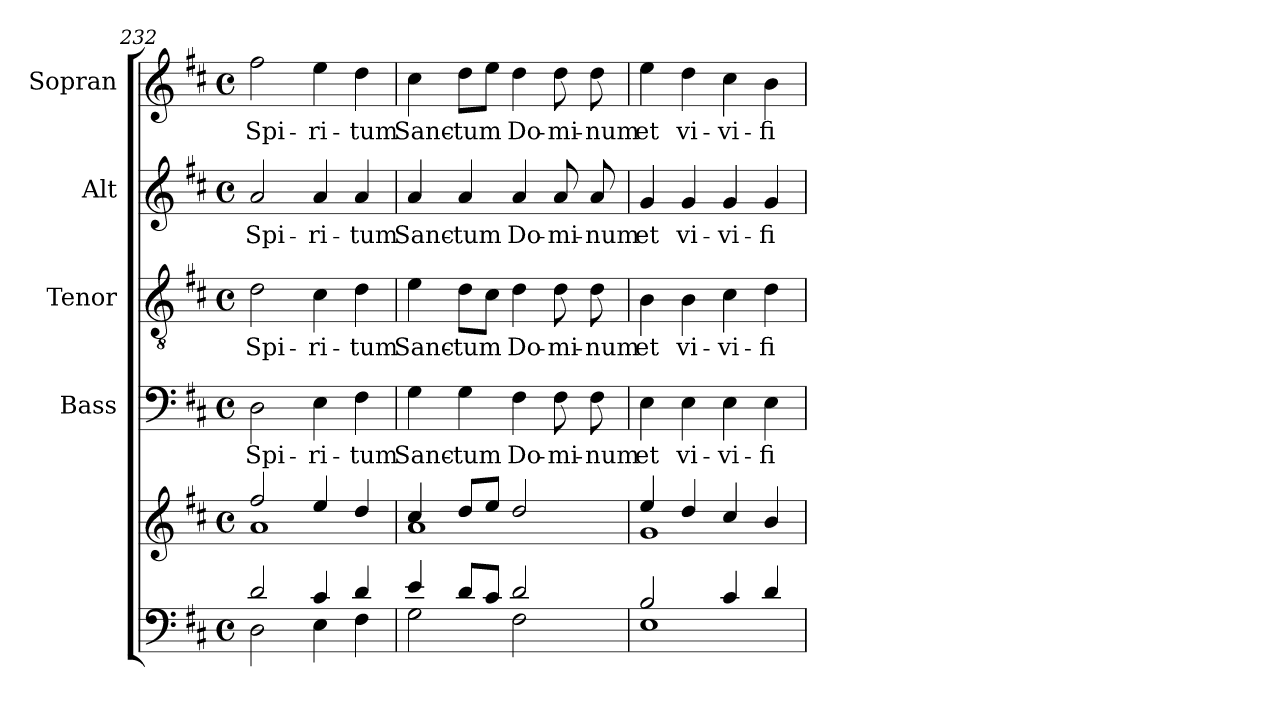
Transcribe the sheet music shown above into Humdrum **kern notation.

**kern	**kern	**kern	**text	**kern	**text	**kern	**text	**kern	**text
*part5	*part5	*part4	*part4	*part3	*part3	*part2	*part2	*part1	*part1
*staff6	*staff5	*staff4	*staff4	*staff3	*staff3	*staff2	*staff2	*staff1	*staff1
*	*	*I"Bass	*	*I"Tenor	*	*I"Alt	*	*I"Sopran	*
*	*	*I'B.	*	*I'T.	*	*I'A.	*	*I'S.	*
!!LO:PB:g=z
*clefF4	*clefG2	*clefF4	*	*clefGv2	*	*clefG2	*	*clefG2	*
*k[f#c#]	*k[f#c#]	*k[f#c#]	*	*k[f#c#]	*	*k[f#c#]	*	*k[f#c#]	*
*D:	*D:	*D:	*	*D:	*	*D:	*	*D:	*
*M4/4	*M4/4	*M4/4	*	*M4/4	*	*M4/4	*	*M4/4	*
*met(c)	*met(c)	*met(c)	*	*met(c)	*	*met(c)	*	*met(c)	*
=232	=232	=232	=232	=232	=232	=232	=232	=232	=232
*^	*^	*	*	*	*	*	*	*	*
!	!	!	!	!	!LO:LY:b	!	!LO:LY:b	!	!LO:LY:b	!	!LO:LY:b
2d/	2D\	2ff#/	1a	2D\	Spi-	2d\	Spi-	2a/	Spi-	2ff#\	Spi-
!	!	!	!	!	!LO:LY:b	!	!LO:LY:b	!	!LO:LY:b	!	!LO:LY:b
4c#/	4E\	4ee/	.	4E\	-ri-	4c#\	-ri-	4a/	-ri-	4ee\	-ri-
!	!	!	!	!	!LO:LY:b	!	!LO:LY:b	!	!LO:LY:b	!	!LO:LY:b
4d/	4F#\	4dd/	.	4F#\	-tum	4d\	-tum	4a/	-tum	4dd\	-tum
=233	=233	=233	=233	=233	=233	=233	=233	=233	=233	=233	=233
!	!	!	!	!	!LO:LY:b	!	!LO:LY:b	!	!LO:LY:b	!	!LO:LY:b
4e/	2G\	4cc#/	1a	4G\	Sanc-	4e\	Sanc-	4a/	Sanc-	4cc#\	Sanc-
!	!	!	!	!	!LO:LY:b	!	!LO:LY:b	!	!LO:LY:b	!	!LO:LY:b
8d/L	.	8dd/L	.	4G\	-tum	8d\L	-tum	4a/	-tum	8dd\L	-tum
8c#/J	.	8ee/J	.	.	.	8c#\J	.	.	.	8ee\J	.
!	!	!	!	!	!LO:LY:b	!	!LO:LY:b	!	!LO:LY:b	!	!LO:LY:b
2d/	2F#\	2dd/	.	4F#\	Do-	4d\	Do-	4a/	Do-	4dd\	Do-
!	!	!	!	!	!LO:LY:b	!	!LO:LY:b	!	!LO:LY:b	!	!LO:LY:b
.	.	.	.	8F#\	-mi-	8d\	-mi-	8a/	-mi-	8dd\	-mi-
!	!	!	!	!	!LO:LY:b	!	!LO:LY:b	!	!LO:LY:b	!	!LO:LY:b
.	.	.	.	8F#\	-num	8d\	-num	8a/	-num	8dd\	-num
=234	=234	=234	=234	=234	=234	=234	=234	=234	=234	=234	=234
!	!	!	!	!	!LO:LY:b	!	!LO:LY:b	!	!LO:LY:b	!	!LO:LY:b
2B/	1E	4ee/	1g	4E\	et	4B\	et	4g/	et	4ee\	et
!	!	!	!	!	!LO:LY:b	!	!LO:LY:b	!	!LO:LY:b	!	!LO:LY:b
.	.	4dd/	.	4E\	vi-	4B\	vi-	4g/	vi-	4dd\	vi-
!	!	!	!	!	!LO:LY:b	!	!LO:LY:b	!	!LO:LY:b	!	!LO:LY:b
4c#/	.	4cc#/	.	4E\	-vi-	4c#\	-vi-	4g/	-vi-	4cc#\	-vi-
!	!	!	!	!	!LO:LY:b	!	!LO:LY:b	!	!LO:LY:b	!	!LO:LY:b
4d/	.	4b/	.	4E\	-fi-	4d\	-fi-	4g/	-fi-	4b\	-fi-
*v	*v	*	*	*	*	*	*	*	*	*	*
*	*v	*v	*	*	*	*	*	*	*	*
=	=	=	=	=	=	=	=	=	=
*-	*-	*-	*-	*-	*-	*-	*-	*-	*-
